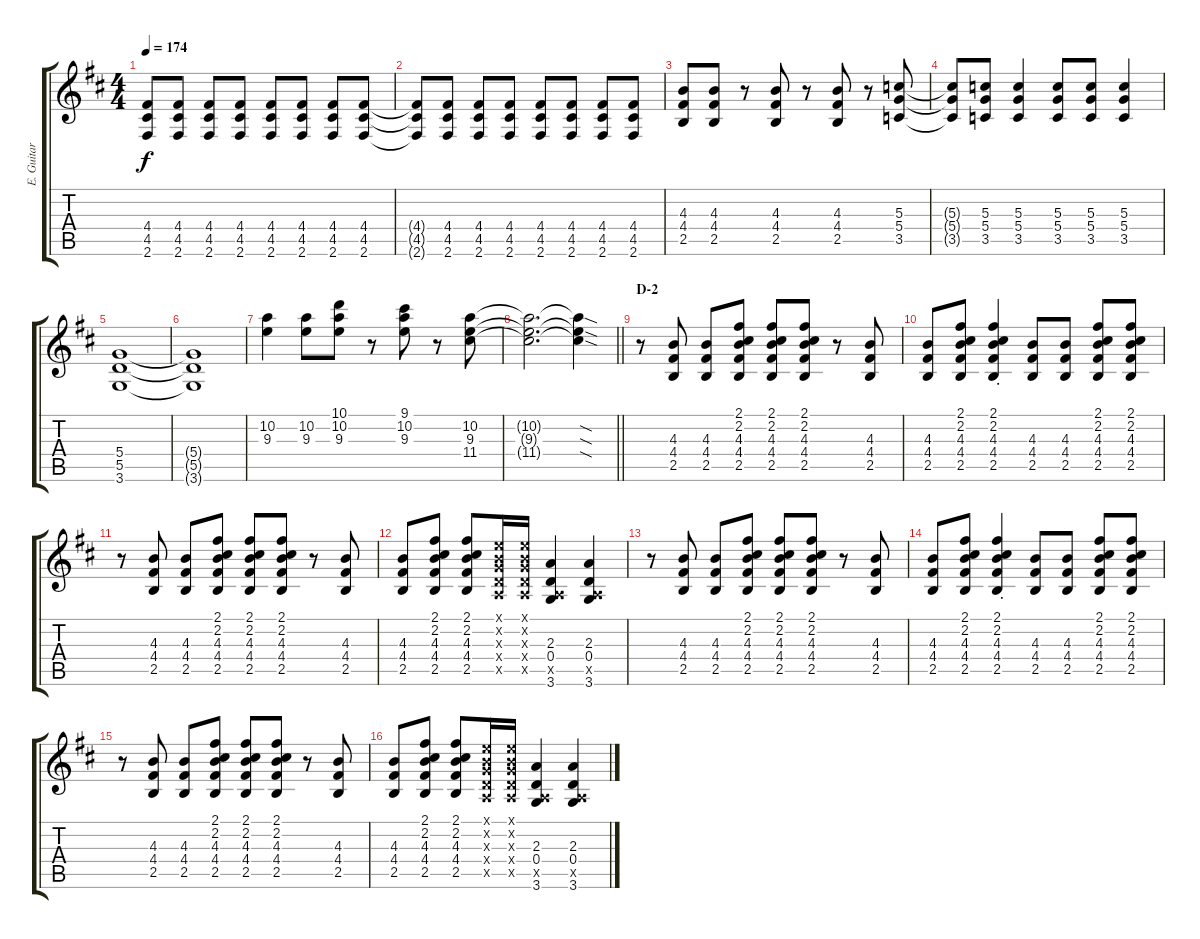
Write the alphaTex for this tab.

\track ("E. Guitar II" "E. Guitar ") {instrument overdrivenguitar}
\staff {score tabs}
\tuning (E4 B3 G3 D3 A2 E2) {hide}
\ts (4 4)
\tempo 174
\clef g2
\ks bminor
(4.4 4.5 2.6).8{dy f} (4.4 4.5 2.6).8 (4.4 4.5 2.6).8 (4.4 4.5 2.6).8 (4.4 4.5 2.6).8 (4.4 4.5 2.6).8 (4.4 4.5 2.6).8 (4.4 4.5 2.6).8 |
(4.4{t} 4.5{t} 2.6{t}).8 (4.4 4.5 2.6).8 (4.4 4.5 2.6).8 (4.4 4.5 2.6).8 (4.4 4.5 2.6).8 (4.4 4.5 2.6).8 (4.4 4.5 2.6).8 (4.4 4.5 2.6).8 |
(4.3 4.4 2.5).8 (4.3 4.4 2.5).8 r.8 (4.3 4.4 2.5).8 r.8 (4.3 4.4 2.5).8 r.8 (5.3 5.4 3.5).8 |
(5.3{t} 5.4{t} 3.5{t}).8 (5.3 5.4 3.5).8 (5.3 5.4 3.5).4 (5.3 5.4 3.5).8 (5.3 5.4 3.5).8 (5.3 5.4 3.5).4 |
(5.4 5.5 3.6).1 |
(5.4{t} 5.5{t} 3.6{t}).1 |
(10.2 9.3).4 (10.2 9.3).8 (10.1 10.2 9.3).8 r.8 (9.1 10.2 9.3).8 r.8 (10.2 9.3 11.4).8 |
\barLineRight lightlight
(10.2{t} 9.3{t} 11.4{t}).2{d} (10.2{sod t} 9.3{sod t} 11.4{sod t}).4 |
\section ("" "D-2")
r.8 (4.3 4.4 2.5).8 (4.3 4.4 2.5).8 (2.1 2.2 4.3 4.4 2.5).8 (2.1 2.2 4.3 4.4 2.5).8 (2.1 2.2 4.3 4.4 2.5).8 r.8 (4.3 4.4 2.5).8 |
(4.3 4.4 2.5).8 (2.1 2.2 4.3 4.4 2.5).8 (2.1{st} 2.2{st} 4.3{st} 4.4{st} 2.5{st}).4 (4.3 4.4 2.5).8 (4.3 4.4 2.5).8 (2.1 2.2 4.3 4.4 2.5).8 (2.1 2.2 4.3 4.4 2.5).8 |
r.8 (4.3 4.4 2.5).8 (4.3 4.4 2.5).8 (2.1 2.2 4.3 4.4 2.5).8 (2.1 2.2 4.3 4.4 2.5).8 (2.1 2.2 4.3 4.4 2.5).8 r.8 (4.3 4.4 2.5).8 |
(4.3 4.4 2.5).8 (2.1 2.2 4.3 4.4 2.5).8 (2.1 2.2 4.3 4.4 2.5).8 (0.1{x} 0.2{x} 0.3{x} 0.4{x} 0.5{x}).16 (0.1{x} 0.2{x} 0.3{x} 0.4{x} 0.5{x}).16 (2.3 0.4 0.5{x} 3.6).4 (2.3 0.4 0.5{x} 3.6).4 |
r.8 (4.3 4.4 2.5).8 (4.3 4.4 2.5).8 (2.1 2.2 4.3 4.4 2.5).8 (2.1 2.2 4.3 4.4 2.5).8 (2.1 2.2 4.3 4.4 2.5).8 r.8 (4.3 4.4 2.5).8 |
(4.3 4.4 2.5).8 (2.1 2.2 4.3 4.4 2.5).8 (2.1{st} 2.2{st} 4.3{st} 4.4{st} 2.5{st}).4 (4.3 4.4 2.5).8 (4.3 4.4 2.5).8 (2.1 2.2 4.3 4.4 2.5).8 (2.1 2.2 4.3 4.4 2.5).8 |
r.8 (4.3 4.4 2.5).8 (4.3 4.4 2.5).8 (2.1 2.2 4.3 4.4 2.5).8 (2.1 2.2 4.3 4.4 2.5).8 (2.1 2.2 4.3 4.4 2.5).8 r.8 (4.3 4.4 2.5).8 |
(4.3 4.4 2.5).8 (2.1 2.2 4.3 4.4 2.5).8 (2.1 2.2 4.3 4.4 2.5).8 (0.1{x} 0.2{x} 0.3{x} 0.4{x} 0.5{x}).16 (0.1{x} 0.2{x} 0.3{x} 0.4{x} 0.5{x}).16 (2.3 0.4 0.5{x} 3.6).4 (2.3 0.4 0.5{x} 3.6).4
